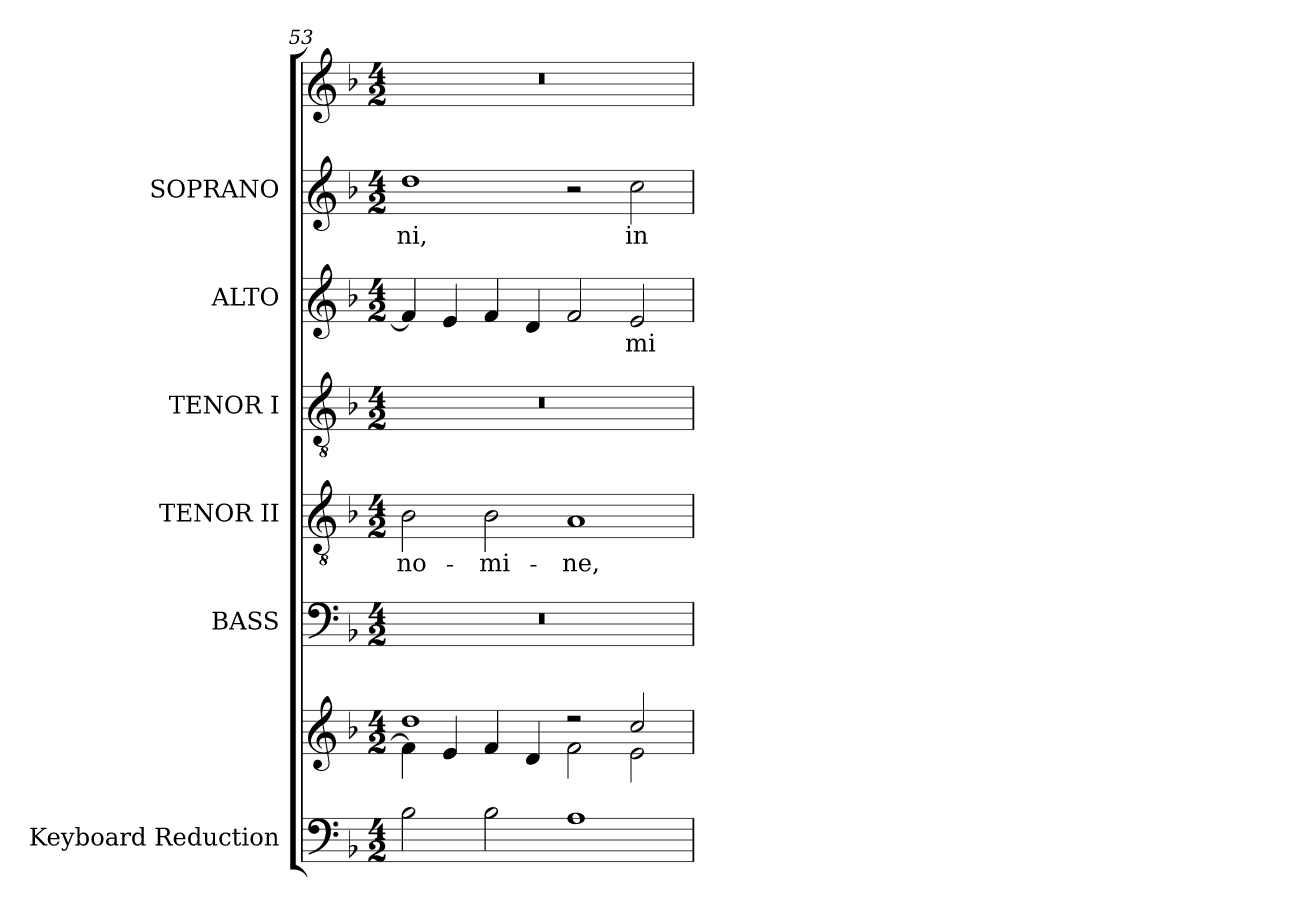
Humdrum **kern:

**kern	**kern	**kern	**kern	**text	**kern	**kern	**text	**kern	**text	**kern
*part7	*part7	*part6	*part5	*part5	*part4	*part3	*part3	*part2	*part2	*part1
*staff8	*staff7	*staff6	*staff5	*staff5	*staff4	*staff3	*staff3	*staff2	*staff2	*staff1
*I"Keyboard Reduction	*	*I"BASS	*I"TENOR II	*	*I"TENOR I	*I"ALTO	*	*I"SOPRANO	*	*
*I'Reduc.	*	*I'B.	*I'T. II	*	*I'T. I	*I'A.	*	*I'S.	*	*
!!LO:PB:g=z
*clefF4	*clefG2	*clefF4	*clefGv2	*	*clefGv2	*clefG2	*	*clefG2	*	*clefG2
*	*	*	*ITrd7c12	*	*ITrd7c12	*	*	*	*	*
*k[b-]	*k[b-]	*k[b-]	*k[b-]	*	*k[b-]	*k[b-]	*	*k[b-]	*	*k[b-]
*F:	*F:	*F:	*F:	*	*F:	*F:	*	*F:	*	*F:
*M4/2	*M4/2	*M4/2	*M4/2	*	*M4/2	*M4/2	*	*M4/2	*	*M4/2
=53	=53	=53	=53	=53	=53	=53	=53	=53	=53	=53
*	*^	*	*	*	*	*	*	*	*	*
!	!	!	!LO:N:vis=1	!	!	!	!	!	!	!	!
!	!	!	!	!	!LO:LY:b:color=#000000	!LO:N:vis=1	!	!	!	!	!
!	!	!	!	!	!	!	!	!	!	!LO:LY:b:color=#000000	!LO:N:vis=1
2B-i\	1ddi	4fi\]	0r	2BB-i\	no-	0r	4fi/]	.	1ddi	-ni,	0r
.	.	4ei/	.	.	.	.	4ei/	.	.	.	.
!	!	!	!	!	!LO:LY:b:color=#000000	!	!	!	!	!	!
2B-i\	.	4fi/	.	2BB-i\	-mi-	.	4fi/	.	.	.	.
.	.	4di/	.	.	.	.	4di/	.	.	.	.
!	!	!	!	!	!LO:LY:b:color=#000000	!	!	!	!	!	!
1Ai	2r	2fi\	.	1AAi	-ne,	.	2fi/	.	2r	.	.
!	!	!	!	!	!	!	!	!LO:LY:b:color=#000000	!	!	!
!	!	!	!	!	!	!	!	!	!	!LO:LY:b:color=#000000	!
.	2cci/	2ei\	.	.	.	.	2ei/	-mi-	2cci\	in	.
*	*v	*v	*	*	*	*	*	*	*	*	*
=	=	=	=	=	=	=	=	=	=	=
*-	*-	*-	*-	*-	*-	*-	*-	*-	*-	*-
